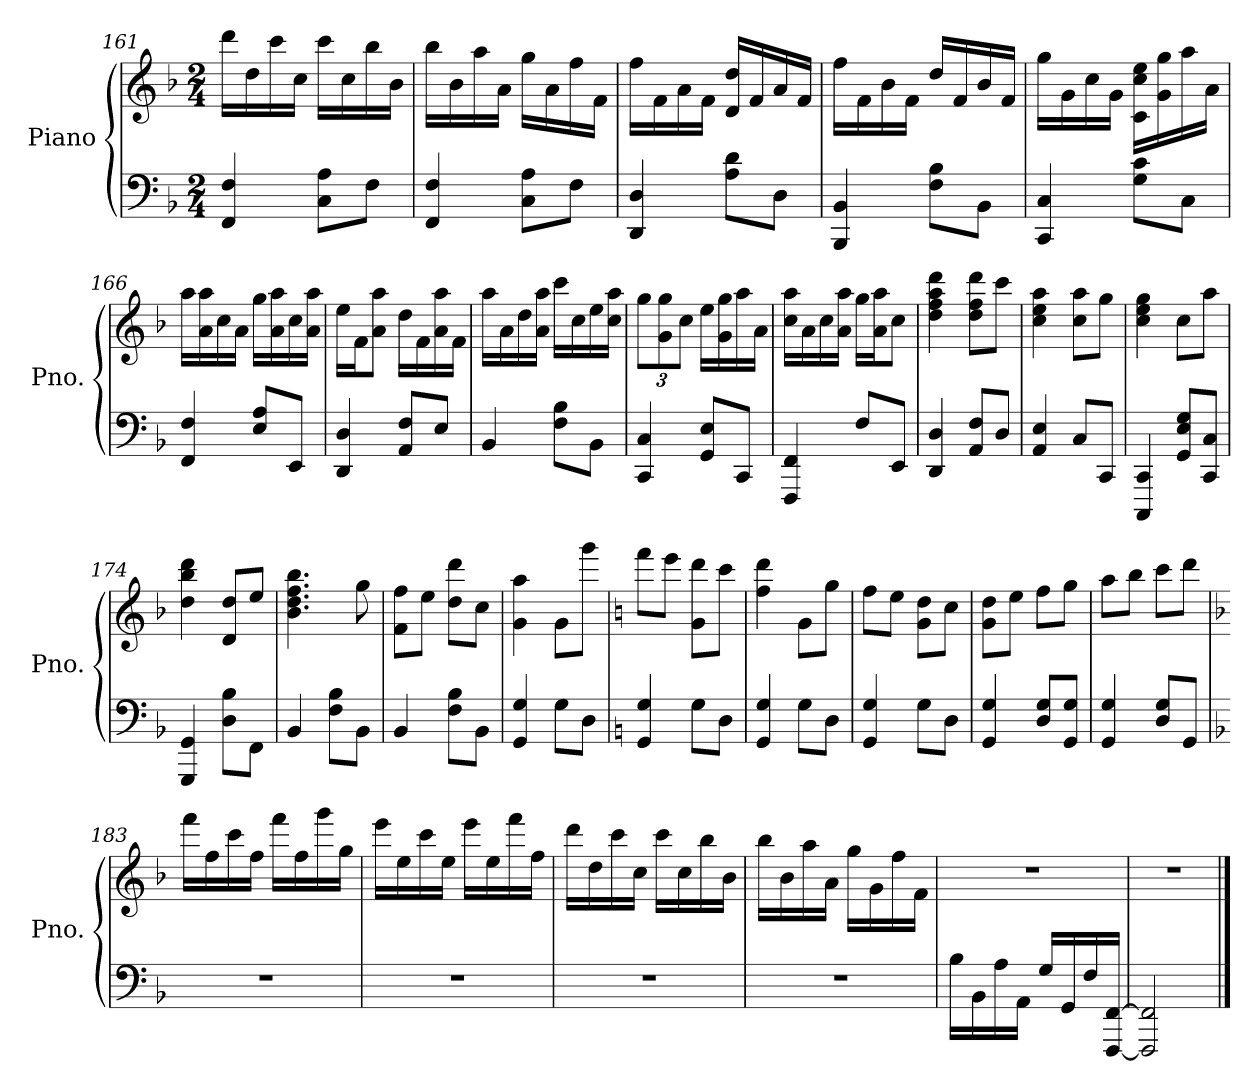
**kern	**kern
*part1	*part1
*staff2	*staff1
*I"Piano	*
*I'Pno.	*
*clefF4	*clefG2
*k[b-]	*k[b-]
*M2/4	*M2/4
=161	=161
4FF/ 4F/	16ddd\LL
.	16dd\
.	16ccc\
.	16cc\JJ
8C\ 8A\L	16ccc\LL
.	16cc\
8F\J	16bb-\
.	16b-\JJ
!!LO:LB:g=z
=162	=162
4FF/ 4F/	16bb-\LL
.	16b-\
.	16aa\
.	16a\JJ
8C\ 8A\L	16gg\LL
.	16a\
8F\J	16ff\
.	16f\JJ
=163	=163
4DD/ 4D/	16ff\LL
.	16f\
.	16a\
.	16f\JJ
8A\ 8d\L	16d/ 16dd/LL
.	16f/
8D\J	16a/
.	16f/JJ
=164	=164
4BBB-/ 4BB-/	16ff\LL
.	16f\
.	16b-\
.	16f\JJ
8F\ 8B-\L	16dd/LL
.	16f/
8BB-\J	16b-/
.	16f/JJ
=165	=165
4CC/ 4C/	16gg\LL
.	16g\
.	16cc\
.	16g\JJ
8G\ 8c\L	16c\ 16cc\ 16ee\LL
.	16g\ 16gg\
8C\J	16aa\
.	16a\JJ
=166	=166
4FF/ 4F/	16aa\LL
.	16a\ 16aa\
.	16cc\
.	16a\JJ
8E/ 8A/L	16gg\LL
.	16a\ 16aa\
8EE/J	16cc\
.	16a\ 16aa\JJ
=167	=167
4DD/ 4D/	16ee\LL
.	16f\J
.	8a\ 8aa\J
8AA/ 8F/L	16dd\LL
.	16f\
8E/J	16a\ 16aa\
.	16f\JJ
!!LO:LB:g=z
=168	=168
4BB-/	16aa\LL
.	16a\
.	16dd\
.	16a\ 16aa\JJ
8F\ 8B-\L	16ccc\LL
.	16cc\
8BB-\J	16ee\
.	16cc\ 16aa\JJ
=169	=169
*	*Xbrackettup
4CC/ 4C/	12gg\L
.	12g\ 12gg\
.	12cc\J
8GG/ 8E/L	16ee\LL
.	16g\ 16gg\
8CC/J	16aa\
.	16a\JJ
=170	=170
4FFF/ 4FF/	16cc\ 16aa\LL
.	16a\
.	16cc\
.	16a\ 16aa\JJ
8F/L	16gg\LL
.	16a\ 16aa\J
8EE/J	8cc\J
=171	=171
4DD/ 4D/	4dd\ 4ff\ 4aa\ 4ddd\
8AA/ 8F/L	8dd\ 8ff\ 8ddd\L
8D/J	8ccc\J
=172	=172
4AA/ 4E/	4cc\ 4ee\ 4aa\
8C/L	8cc\ 8aa\L
8CC/J	8gg\J
=173	=173
4CCC/ 4CC/	4cc\ 4ee\ 4gg\
8GG/ 8E/ 8G/L	8cc\L
8CC/ 8C/J	8aa\J
=174	=174
4GGG/ 4GG/	4dd\ 4bb-\ 4ddd\
8D\ 8B-\L	8d/ 8dd/L
8FF\J	8ee/J
=175	=175
4BB-/	4.b-\ 4.dd\ 4.ff\ 4.bb-\
8F\ 8B-\L	.
8BB-\J	8gg\
=176	=176
4BB-/	8f\ 8ff\L
.	8ee\J
8F\ 8B-\L	8dd\ 8ddd\L
8BB-\J	8cc\J
!!LO:PB:g=z
=177	=177
4GG/ 4G/	4g\ 4aa\
8G\L	8g\L
8D\J	8ggg\J
=178	=178
*k[]	*k[]
4GG/ 4G/	8fff\L
.	8eee\J
8G\L	8g\ 8ddd\L
8D\J	8ccc\J
=179	=179
4GG/ 4G/	4ff\ 4ddd\
8G\L	8g\L
8D\J	8gg\J
=180	=180
4GG/ 4G/	8ff\L
.	8ee\J
8G\L	8g\ 8dd\L
8D\J	8cc\J
=181	=181
4GG/ 4G/	8g\ 8dd\L
.	8ee\J
8D/ 8G/L	8ff\L
8GG/ 8G/J	8gg\J
=182	=182
4GG/ 4G/	8aa\L
.	8bb\J
8D/ 8G/L	8ccc\L
8GG/J	8ddd\J
=183	=183
*k[b-]	*k[b-]
2r	16fff\LL
.	16ff\
.	16ccc\
.	16ff\JJ
.	16fff\LL
.	16ff\
.	16ggg\
.	16gg\JJ
=184	=184
2r	16eee\LL
.	16ee\
.	16ccc\
.	16ee\JJ
.	16eee\LL
.	16ee\
.	16fff\
.	16ff\JJ
!!LO:LB:g=z
=185	=185
2r	16ddd\LL
.	16dd\
.	16ccc\
.	16cc\JJ
.	16ccc\LL
.	16cc\
.	16bb-\
.	16b-\JJ
=186	=186
2r	16bb-\LL
.	16b-\
.	16aa\
.	16a\JJ
.	16gg\LL
.	16g\
.	16ff\
.	16f\JJ
=187	=187
16B-\LL	2r
16BB-\	.
16A\	.
16AA\JJ	.
16G/LL	.
16GG/	.
16F/	.
[16FFF/ [16FF/JJ	.
=188	=188
2FFF/] 2FF/]	2r
==	==
*-	*-
